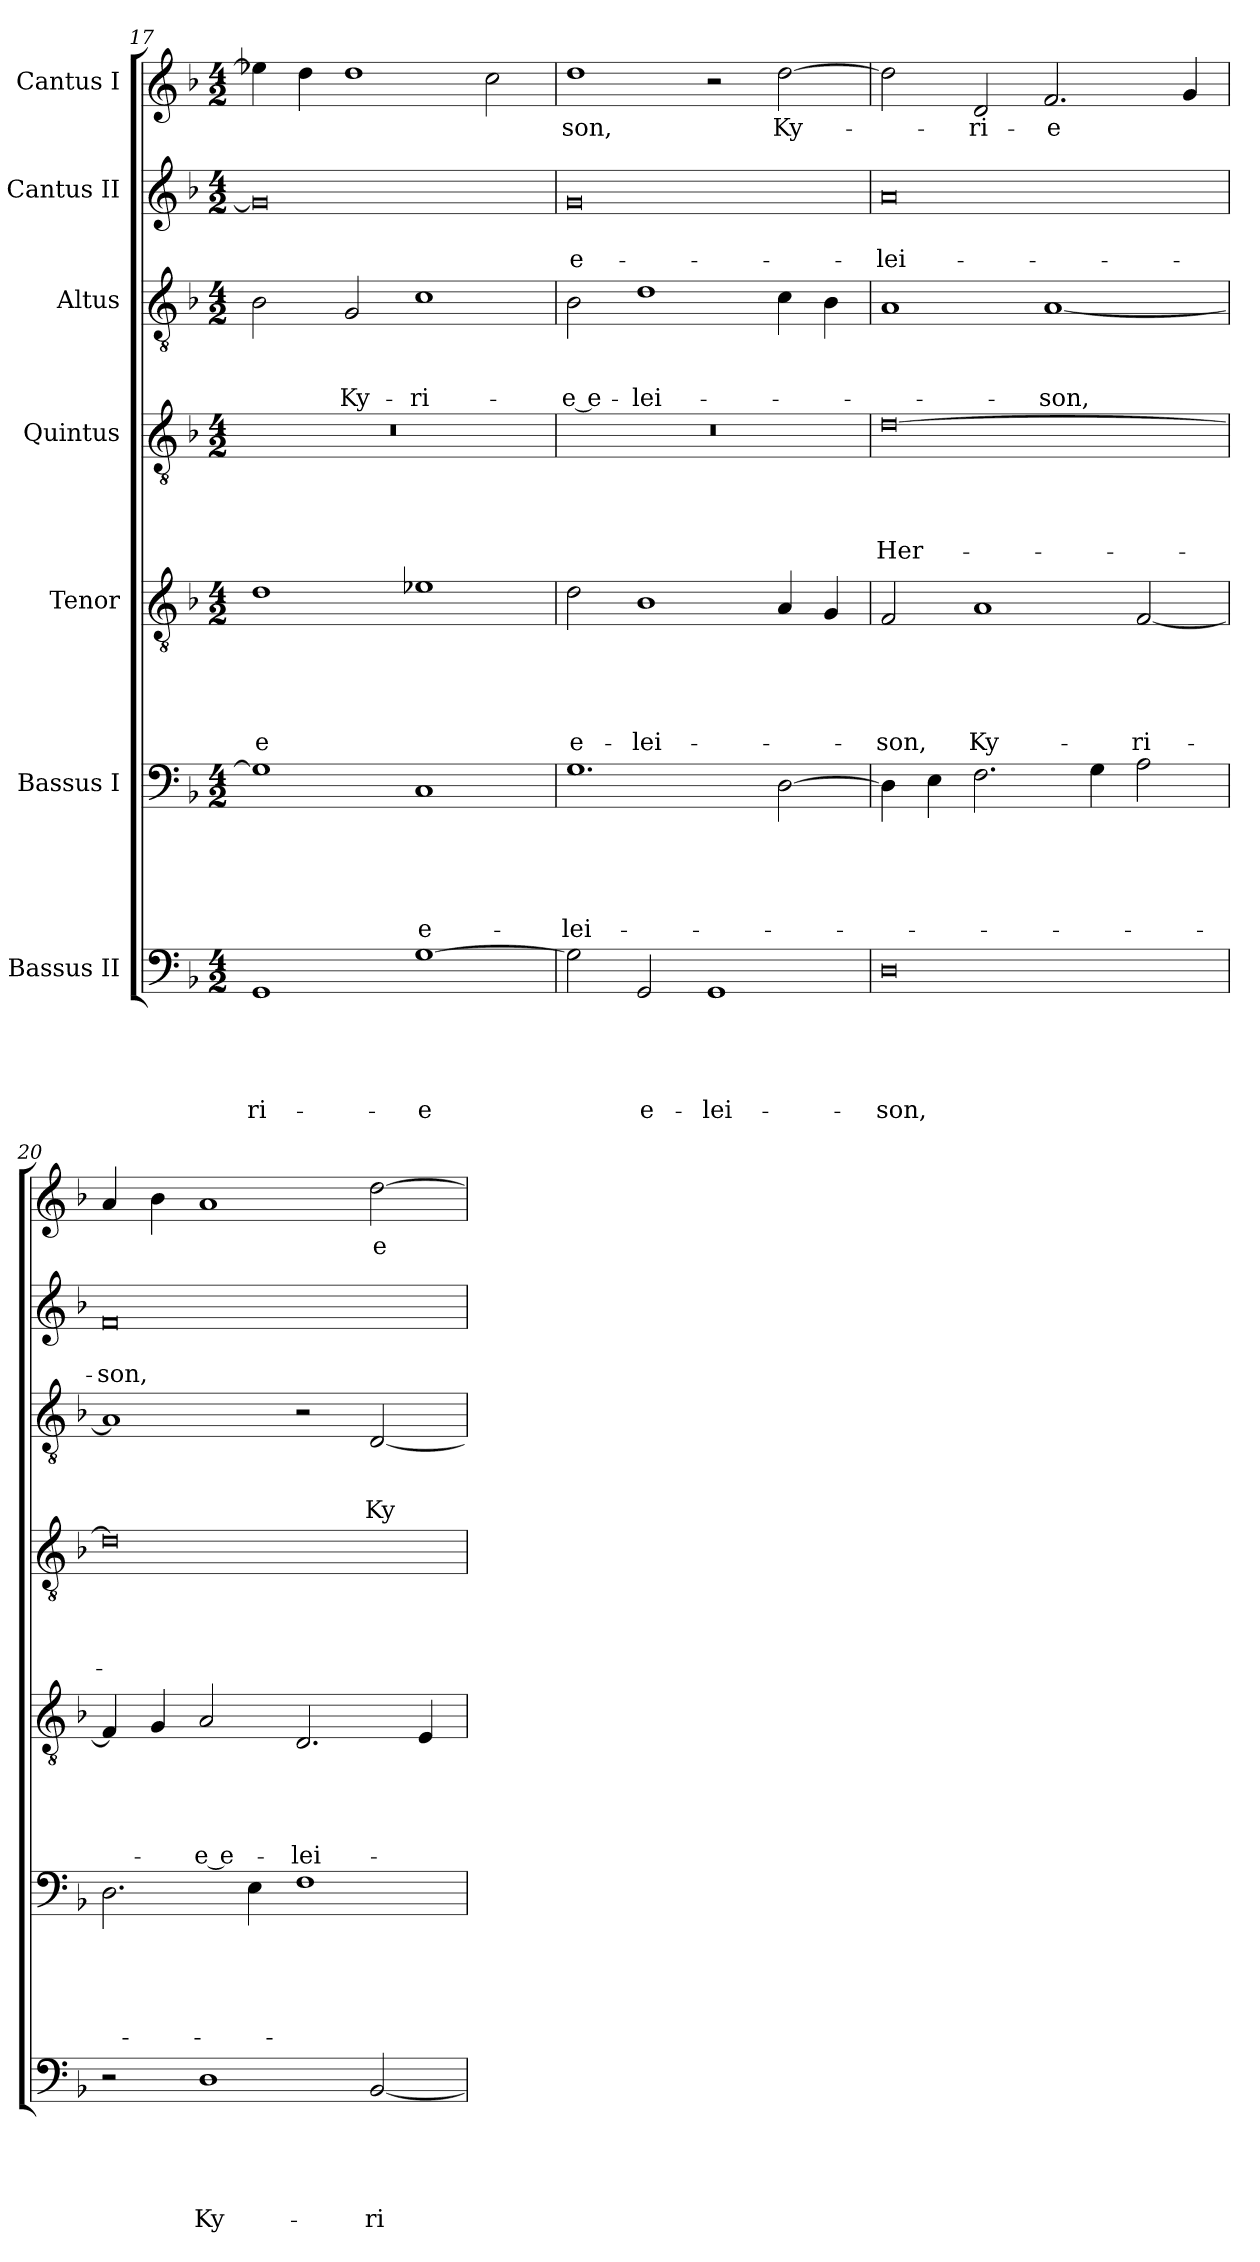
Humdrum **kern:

**kern	**text	**text	**text	**text	**text	**kern	**text	**text	**text	**text	**text	**kern	**text	**text	**text	**text	**text	**kern	**text	**text	**text	**text	**kern	**text	**text	**text	**kern	**text	**text	**kern	**text
*part7	*part7	*part7	*part7	*part7	*part7	*part6	*part6	*part6	*part6	*part6	*part6	*part5	*part5	*part5	*part5	*part5	*part5	*part4	*part4	*part4	*part4	*part4	*part3	*part3	*part3	*part3	*part2	*part2	*part2	*part1	*part1
*staff7	*staff7	*staff7	*staff7	*staff7	*staff7	*staff6	*staff6	*staff6	*staff6	*staff6	*staff6	*staff5	*staff5	*staff5	*staff5	*staff5	*staff5	*staff4	*staff4	*staff4	*staff4	*staff4	*staff3	*staff3	*staff3	*staff3	*staff2	*staff2	*staff2	*staff1	*staff1
*I"Bassus II	*	*	*	*	*	*I"Bassus I	*	*	*	*	*	*I"Tenor	*	*	*	*	*	*I"Quintus	*	*	*	*	*I"Altus	*	*	*	*I"Cantus II	*	*	*I"Cantus I	*
*clefF4	*	*	*	*	*	*clefF4	*	*	*	*	*	*clefGv2	*	*	*	*	*	*clefGv2	*	*	*	*	*clefGv2	*	*	*	*clefG2	*	*	*clefG2	*
*k[b-]	*	*	*	*	*	*k[b-]	*	*	*	*	*	*k[b-]	*	*	*	*	*	*k[b-]	*	*	*	*	*k[b-]	*	*	*	*k[b-]	*	*	*k[b-]	*
*M4/2	*	*	*	*	*	*M4/2	*	*	*	*	*	*M4/2	*	*	*	*	*	*M4/2	*	*	*	*	*M4/2	*	*	*	*M4/2	*	*	*M4/2	*
=17	=17	=17	=17	=17	=17	=17	=17	=17	=17	=17	=17	=17	=17	=17	=17	=17	=17	=17	=17	=17	=17	=17	=17	=17	=17	=17	=17	=17	=17	=17	=17
1GG/	.	.	.	.	-ri-	1G\]	.	.	.	.	.	1d\	.	.	.	.	-e	0r	.	.	.	.	2B-\	.	.	.	0g/]	.	.	4ee-X\]	.
.	.	.	.	.	.	.	.	.	.	.	.	.	.	.	.	.	.	.	.	.	.	.	.	.	.	.	.	.	.	4dd\	.
.	.	.	.	.	.	.	.	.	.	.	.	.	.	.	.	.	.	.	.	.	.	.	2G/	.	.	Ky-	.	.	.	1dd\	.
[1G\	.	.	.	.	-e	1C/	.	.	.	.	e-	1e-X\	.	.	.	.	.	.	.	.	.	.	1c\	.	.	-ri-	.	.	.	.	.
.	.	.	.	.	.	.	.	.	.	.	.	.	.	.	.	.	.	.	.	.	.	.	.	.	.	.	.	.	.	2cc\	.
=18	=18	=18	=18	=18	=18	=18	=18	=18	=18	=18	=18	=18	=18	=18	=18	=18	=18	=18	=18	=18	=18	=18	=18	=18	=18	=18	=18	=18	=18	=18	=18
2G\]	.	.	.	.	.	1.G\	.	.	.	.	-lei-	2d\	.	.	.	.	e-	0r	.	.	.	.	2B-\	.	.	-e e-	0g/	.	e-	1dd\	-son,
2GG/	.	.	.	.	e-	.	.	.	.	.	.	1B-\	.	.	.	.	-lei-	.	.	.	.	.	1d/	.	.	-lei-	.	.	.	.	.
1GG/	.	.	.	.	-lei-	.	.	.	.	.	.	.	.	.	.	.	.	.	.	.	.	.	.	.	.	.	.	.	.	2r	.
.	.	.	.	.	.	[2D\	.	.	.	.	.	4A/	.	.	.	.	.	.	.	.	.	.	4c\	.	.	.	.	.	.	[2dd\	Ky-
.	.	.	.	.	.	.	.	.	.	.	.	4G/	.	.	.	.	.	.	.	.	.	.	4B-\	.	.	.	.	.	.	.	.
=19	=19	=19	=19	=19	=19	=19	=19	=19	=19	=19	=19	=19	=19	=19	=19	=19	=19	=19	=19	=19	=19	=19	=19	=19	=19	=19	=19	=19	=19	=19	=19
0D\	.	.	.	.	-son,	4D\]	.	.	.	.	.	2F/	.	.	.	.	-son,	[0d\	.	.	.	Her-	1A/	.	.	.	0a/	.	-lei-	2dd\]	.
.	.	.	.	.	.	4E\	.	.	.	.	.	.	.	.	.	.	.	.	.	.	.	.	.	.	.	.	.	.	.	.	.
.	.	.	.	.	.	2.F\	.	.	.	.	.	1A/	.	.	.	.	Ky-	.	.	.	.	.	.	.	.	.	.	.	.	2d/	-ri-
.	.	.	.	.	.	.	.	.	.	.	.	.	.	.	.	.	.	.	.	.	.	.	[1A/	.	.	-son,	.	.	.	2.f/	-e
.	.	.	.	.	.	4G\	.	.	.	.	.	.	.	.	.	.	.	.	.	.	.	.	.	.	.	.	.	.	.	.	.
.	.	.	.	.	.	2A\	.	.	.	.	.	[2F/	.	.	.	.	-ri-	.	.	.	.	.	.	.	.	.	.	.	.	.	.
.	.	.	.	.	.	.	.	.	.	.	.	.	.	.	.	.	.	.	.	.	.	.	.	.	.	.	.	.	.	4g/	.
=20	=20	=20	=20	=20	=20	=20	=20	=20	=20	=20	=20	=20	=20	=20	=20	=20	=20	=20	=20	=20	=20	=20	=20	=20	=20	=20	=20	=20	=20	=20	=20
2r	.	.	.	.	.	2.D\	.	.	.	.	.	4F/]	.	.	.	.	.	0d\]	.	.	.	.	1A/]	.	.	.	0f/	.	-son,	4a/	.
.	.	.	.	.	.	.	.	.	.	.	.	4G/	.	.	.	.	.	.	.	.	.	.	.	.	.	.	.	.	.	4b-\	.
1D\	.	.	.	.	Ky-	.	.	.	.	.	.	2A/	.	.	.	.	-e e-	.	.	.	.	.	.	.	.	.	.	.	.	1a/	.
.	.	.	.	.	.	4E\	.	.	.	.	.	.	.	.	.	.	.	.	.	.	.	.	.	.	.	.	.	.	.	.	.
.	.	.	.	.	.	1F\	.	.	.	.	.	2.D/	.	.	.	.	-lei-	.	.	.	.	.	2r	.	.	.	.	.	.	.	.
[2BB-/	.	.	.	.	-ri-	.	.	.	.	.	.	.	.	.	.	.	.	.	.	.	.	.	[2D/	.	.	Ky-	.	.	.	[2dd\	e-
.	.	.	.	.	.	.	.	.	.	.	.	4E/	.	.	.	.	.	.	.	.	.	.	.	.	.	.	.	.	.	.	.
=	=	=	=	=	=	=	=	=	=	=	=	=	=	=	=	=	=	=	=	=	=	=	=	=	=	=	=	=	=	=	=
*-	*-	*-	*-	*-	*-	*-	*-	*-	*-	*-	*-	*-	*-	*-	*-	*-	*-	*-	*-	*-	*-	*-	*-	*-	*-	*-	*-	*-	*-	*-	*-
